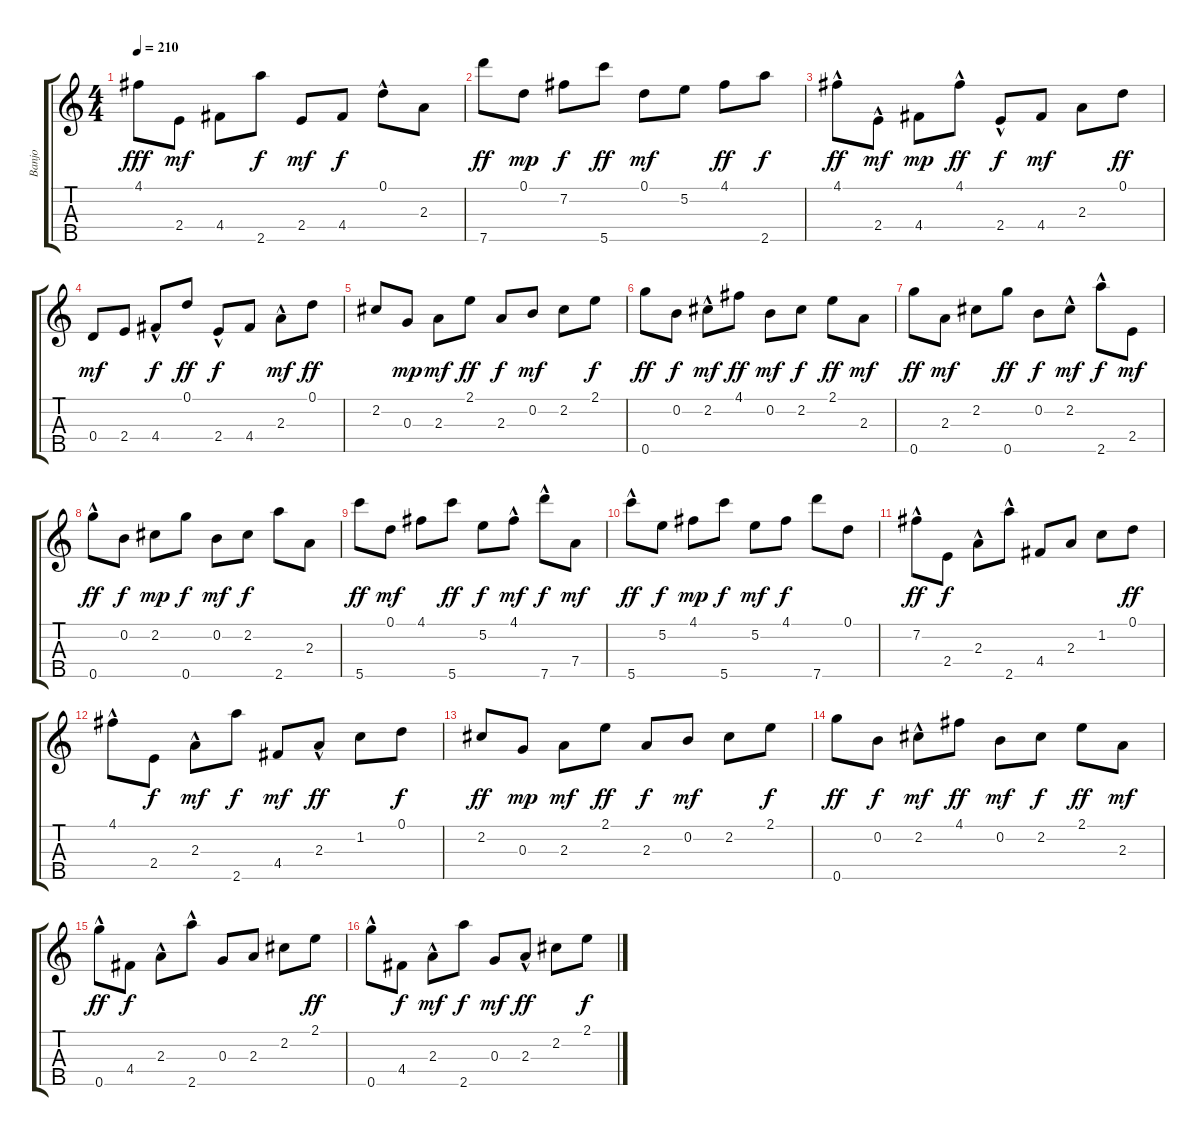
\track ("Banjo" "Banjo") {instrument banjo}
\staff {score tabs}
\tuning (D4 B3 G3 D3 G4) {hide}
\displaytranspose 12
\ts (4 4)
\tempo 210
\clef g2
\ks c
4.1.8{dy fff} 2.4.8{dy mf} 4.4.8 2.5.8{dy f} 2.4.8{dy mf} 4.4.8{dy f} 0.1{hac}.8 2.3.8 |
7.5.8{dy ff} 0.1.8{dy mp} 7.2.8{dy f} 5.5.8{dy ff} 0.1.8{dy mf} 5.2.8 4.1.8{dy ff} 2.5.8{dy f} |
4.1{hac}.8{dy ff} 2.4{hac}.8{dy mf} 4.4.8{dy mp} 4.1{hac}.8{dy ff} 2.4{hac}.8{dy f} 4.4.8{dy mf} 2.3.8 0.1.8{dy ff} |
0.4.8{dy mf} 2.4.8 4.4{hac}.8{dy f} 0.1.8{dy ff} 2.4{hac}.8{dy f} 4.4.8 2.3{hac}.8{dy mf} 0.1.8{dy ff} |
2.2.8 0.3.8{dy mp} 2.3.8{dy mf} 2.1.8{dy ff} 2.3.8{dy f} 0.2.8{dy mf} 2.2.8 2.1.8{dy f} |
0.5.8{dy ff} 0.2.8{dy f} 2.2{hac}.8{dy mf} 4.1.8{dy ff} 0.2.8{dy mf} 2.2.8{dy f} 2.1.8{dy ff} 2.3.8{dy mf} |
0.5.8{dy ff} 2.3.8{dy mf} 2.2.8 0.5.8{dy ff} 0.2.8{dy f} 2.2{hac}.8{dy mf} 2.5{hac}.8{dy f} 2.4.8{dy mf} |
0.5{hac}.8{dy ff} 0.2.8{dy f} 2.2.8{dy mp} 0.5.8{dy f} 0.2.8{dy mf} 2.2.8{dy f} 2.5.8 2.3.8 |
5.5.8{dy ff} 0.1.8{dy mf} 4.1.8 5.5.8{dy ff} 5.2.8{dy f} 4.1{hac}.8{dy mf} 7.5{hac}.8{dy f} 7.4.8{dy mf} |
5.5{hac}.8{dy ff} 5.2.8{dy f} 4.1.8{dy mp} 5.5.8{dy f} 5.2.8{dy mf} 4.1.8{dy f} 7.5.8 0.1.8 |
7.2{hac}.8{dy ff} 2.4.8{dy f} 2.3{hac}.8 2.5{hac}.8 4.4.8 2.3.8 1.2.8 0.1.8{dy ff} |
4.1{hac}.8 2.4.8{dy f} 2.3{hac}.8{dy mf} 2.5.8{dy f} 4.4.8{dy mf} 2.3{hac}.8{dy ff} 1.2.8 0.1.8{dy f} |
2.2.8{dy ff} 0.3.8{dy mp} 2.3.8{dy mf} 2.1.8{dy ff} 2.3.8{dy f} 0.2.8{dy mf} 2.2.8 2.1.8{dy f} |
0.5.8{dy ff} 0.2.8{dy f} 2.2{hac}.8{dy mf} 4.1.8{dy ff} 0.2.8{dy mf} 2.2.8{dy f} 2.1.8{dy ff} 2.3.8{dy mf} |
0.5{hac}.8{dy ff} 4.4.8{dy f} 2.3{hac}.8 2.5{hac}.8 0.3.8 2.3.8 2.2.8 2.1.8{dy ff} |
0.5{hac}.8 4.4.8{dy f} 2.3{hac}.8{dy mf} 2.5.8{dy f} 0.3.8{dy mf} 2.3{hac}.8{dy ff} 2.2.8 2.1.8{dy f}
